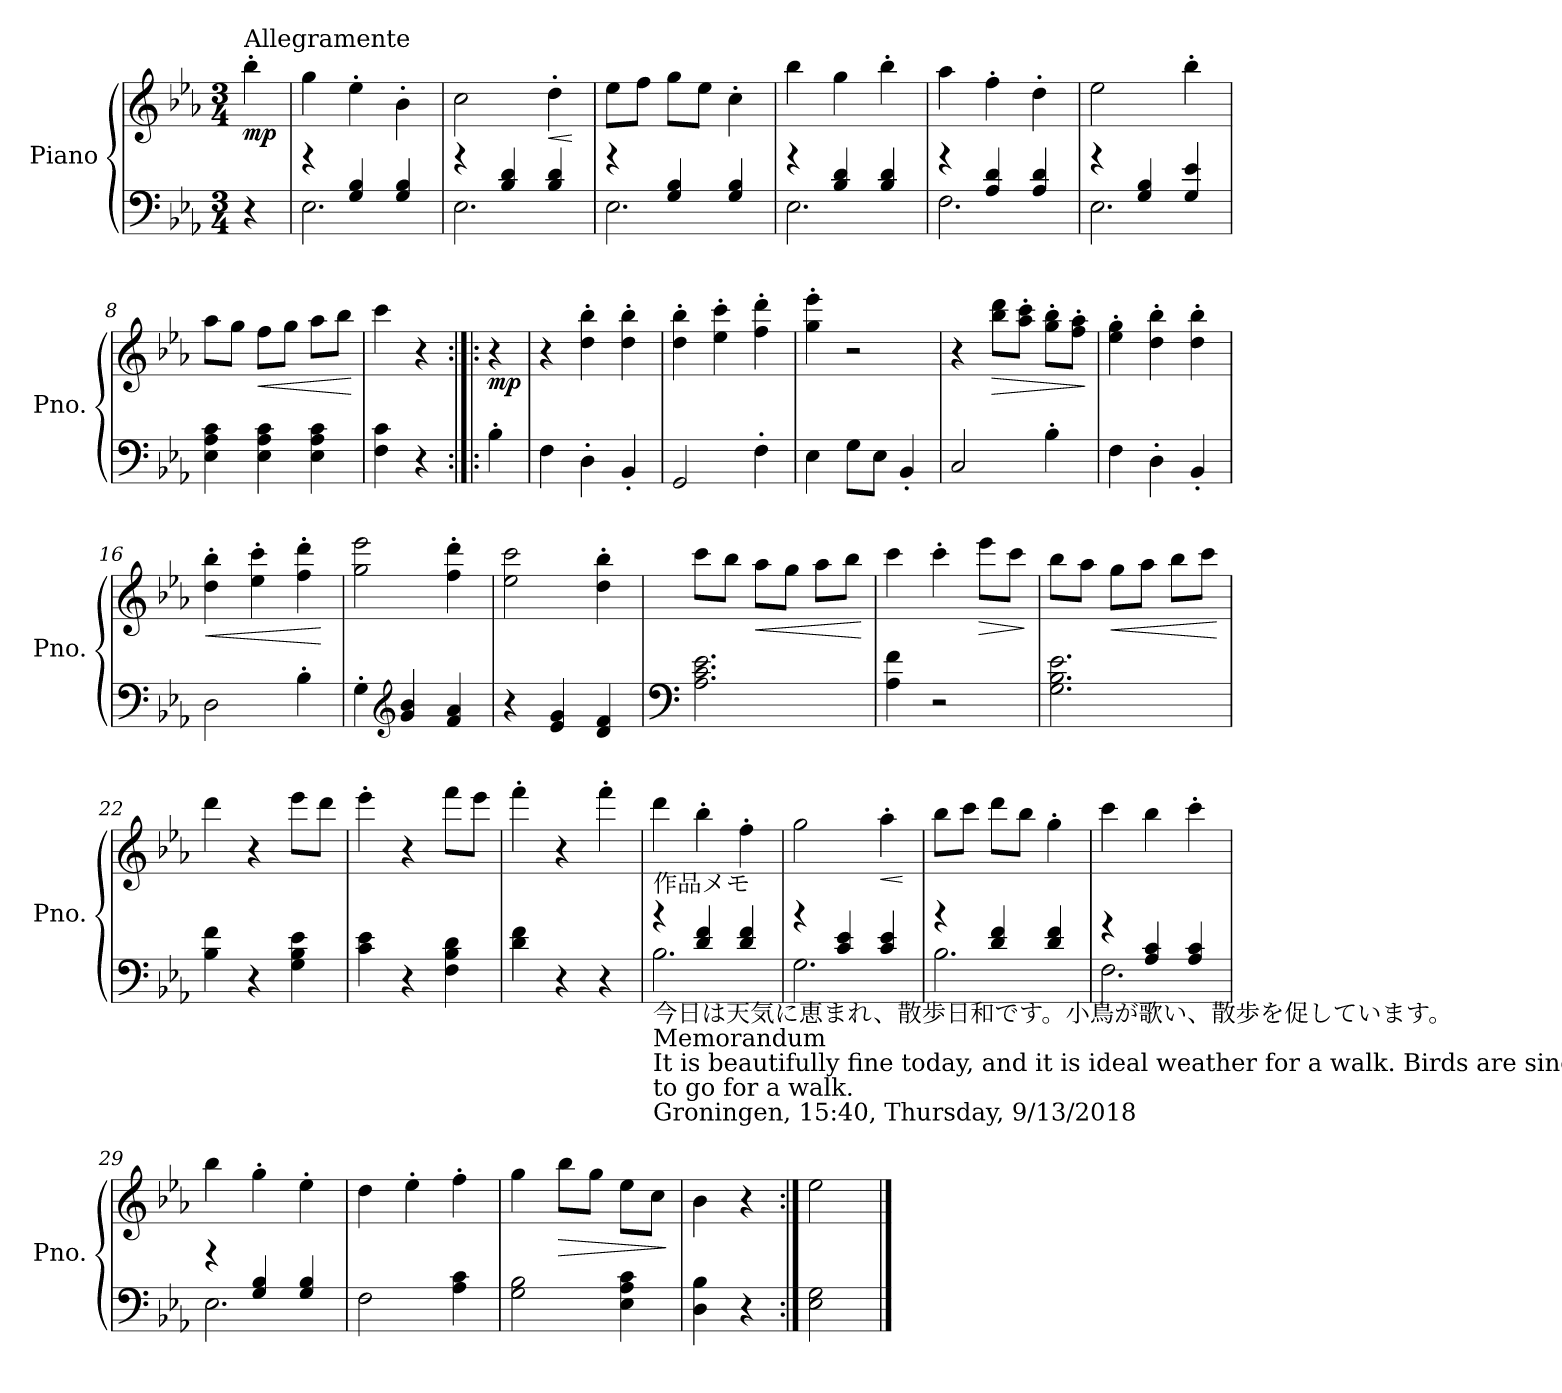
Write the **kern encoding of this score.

**kern	**kern	**dynam
*part1	*part1	*part1
*staff2	*staff1	*staff1/2
*I"Piano	*	*
*I'Pno.	*	*
*clefF4	*clefG2	*
*k[b-e-a-]	*k[b-e-a-]	*
*M3/4	*M3/4	*
*MM115	*MM115	*
=1	=1	=1
!	!LO:TX:a:t=Allegramente	!
!	!	!LO:DY:b
4r	4bb-'\	mp
=2	=2	=2
*^	*	*
2.E-\	4rg	4gg\	.
.	4G/ 4B-/	4ee-'\	.
.	4G/ 4B-/	4b-'\	.
=3	=3	=3	=3
2.E-\	4rg	2cc\	.
.	4B-/ 4d/	.	.
!	!	!	!LO:HP:b
.	4B-/ 4d/	4dd'\	<
*v	*v	*	*
.	.	[
=4	=4	=4
*^	*	*
2.E-\	4rg	8ee-\L	.
.	.	8ff\J	.
.	4G/ 4B-/	8gg\L	.
.	.	8ee-\J	.
.	4G/ 4B-/	4cc'\	.
=5	=5	=5	=5
2.E-\	4rg	4bb-\	.
.	4B-/ 4d/	4gg\	.
.	4B-/ 4d/	4bb-'\	.
=6	=6	=6	=6
2.F\	4rg	4aa-\	.
.	4A-/ 4d/	4ff'\	.
.	4A-/ 4d/	4dd'\	.
=7	=7	=7	=7
2.E-\	4rg	2ee-\	.
.	4G/ 4B-/	.	.
.	4G/ 4e-/	4bb-'\	.
*v	*v	*	*
=8	=8	=8
4E-\ 4A-\ 4c\	8aa-\L	.
.	8gg\J	.
!	!	!LO:HP:b
4E-\ 4A-\ 4c\	8ff\L	<
.	8gg\J	.
4E-\ 4A-\ 4c\	8aa-\L	.
.	8bb-\J	.
.	.	[
!!LO:LB:g=z
=9	=9	=9
4F\ 4c\	4ccc\	.
4r	4r	.
=10:|!|:	=10:|!|:	=10:|!|:
!	!	!LO:DY:b
4B-'\	4r	mp
=11	=11	=11
4F\	4r	.
4D'\	4dd\' 4bb-\'	.
4BB-'/	4dd\' 4bb-\'	.
=12	=12	=12
2GG/	4dd\' 4bb-\'	.
.	4ee-\' 4ccc\'	.
4F'\	4ff\' 4ddd\'	.
=13	=13	=13
4E-\	4gg\' 4eee-\'	.
8G\L	2r	.
8E-\J	.	.
4BB-'/	.	.
=14	=14	=14
2C/	4r	.
!	!	!LO:HP:b
.	8bb-\ 8ddd\L	>
.	8aa-\' 8ccc\'J	.
4B-'\	8gg\' 8bb-\'L	.
.	8ff\' 8aa-\'J	.
.	.	]
=15	=15	=15
4F\	4ee-\' 4gg\'	.
4D'\	4dd\' 4bb-\'	.
4BB-'/	4dd\' 4bb-\'	.
=16	=16	=16
!	!	!LO:HP:b
2D\	4dd\' 4bb-\'	<
.	4ee-\' 4ccc\'	.
4B-'\	4ff\' 4ddd\'	.
.	.	[
=17	=17	=17
4G'\	2gg\ 2eee-\	.
*clefG2	*	*
4g/ 4b-/	.	.
4f/ 4a-/	4ff\' 4ddd\'	.
!!LO:LB:g=z
=18	=18	=18
4r	2ee-\ 2ccc\	.
4e-/ 4g/	.	.
4d/ 4f/	4dd\' 4bb-\'	.
=19	=19	=19
*clefF4	*	*
2.A-\ 2.c\ 2.e-\	8ccc\L	.
.	8bb-\J	.
!	!	!LO:HP:b
.	8aa-\L	<
.	8gg\J	.
.	8aa-\L	.
.	8bb-\J	.
.	.	[
=20	=20	=20
4A-\ 4f\	4ccc\	.
2r	4ccc'\	.
!	!	!LO:HP:b
.	8eee-\L	>
.	8ccc\J	.
.	.	]
=21	=21	=21
2.G\ 2.B-\ 2.e-\	8bb-\L	.
.	8aa-\J	.
!	!	!LO:HP:b
.	8gg\L	<
.	8aa-\J	.
.	8bb-\L	.
.	8ccc\J	.
.	.	[
=22	=22	=22
4B-\ 4f\	4ddd\	.
4r	4r	.
4G\ 4B-\ 4e-\	8eee-\L	.
.	8ddd\J	.
=23	=23	=23
4c\ 4e-\	4eee-'\	.
4r	4r	.
4F\ 4B-\ 4d\	8fff\L	.
.	8eee-\J	.
=24	=24	=24
4d\ 4f\	4fff'\	.
4r	4r	.
4r	4fff'\	.
!!LO:LB:g=z
=25	=25	=25
*^	*	*
!LO:TX:a:t=作品メモ	!	!	!
!LO:TX:b:t=今日は天気に恵まれ、散歩日和です。小鳥が歌い、散歩を促しています。	!	!	!
!LO:TX:b:t=Memorandum	!	!	!
!LO:TX:b:t=It is beautifully fine today, and it is ideal weather for a walk. Birds are singing a song, which encourages me	!	!	!
!LO:TX:b:t=to go for a walk.	!	!	!
!LO:TX:b:t=Groningen, 15&colon;40, Thursday, 9/13/2018	!	!	!
2.B-\	4rb	4ddd\	.
.	4d/ 4f/	4bb-'\	.
.	4d/ 4f/	4ff'\	.
=26	=26	=26	=26
2.G\	4rb	2gg\	.
.	4c/ 4e-/	.	.
!	!	!	!LO:HP:b
.	4c/ 4e-/	4aa-'\	<
*v	*v	*	*
.	.	[
=27	=27	=27
*^	*	*
2.B-\	4rb	8bb-\L	.
.	.	8ccc\J	.
.	4d/ 4f/	8ddd\L	.
.	.	8bb-\J	.
.	4d/ 4f/	4gg'\	.
=28	=28	=28	=28
2.F\	4rg	4ccc\	.
.	4A-/ 4c/	4bb-\	.
.	4A-/ 4c/	4ccc'\	.
=29	=29	=29	=29
2.E-\	4rg	4bb-\	.
.	4G/ 4B-/	4gg'\	.
.	4G/ 4B-/	4ee-'\	.
*v	*v	*	*
=30	=30	=30
2F\	4dd\	.
.	4ee-'\	.
4A-\ 4c\	4ff'\	.
=31	=31	=31
2G\ 2B-\	4gg\	.
!	!	!LO:HP:b
.	8bb-\L	>
.	8gg\J	.
4E-\ 4A-\ 4c\	8ee-\L	.
.	8cc\J	.
.	.	]
=32	=32	=32
4D\ 4B-\	4b-\	.
4r	4r	.
=33:|!	=33:|!	=33:|!
2E-\ 2G\	2ee-\	.
==	==	==
*-	*-	*-
